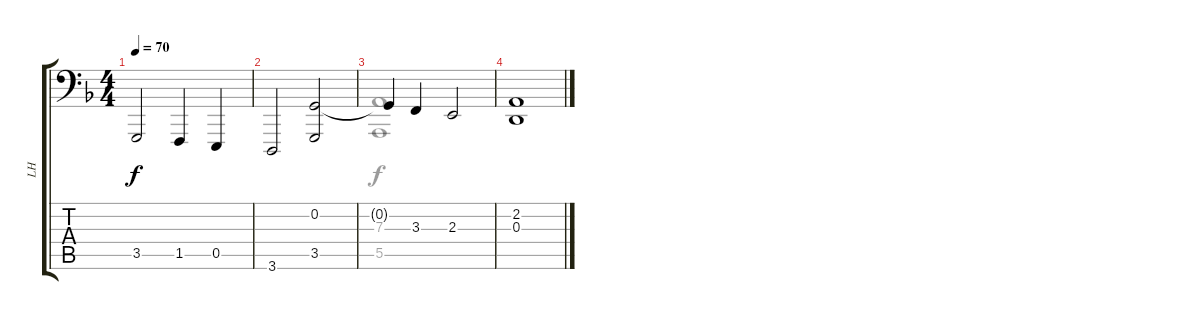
\track ("LH" "LH") {instrument brightacousticpiano}
\staff {score tabs}
\tuning (B2 G2 D2 A1 E1 B0) {hide}
\voice
\ts (4 4)
\tempo 70
\clef f4
\ks f
3.5.2{dy f} 1.5.4 0.5.4 |
3.6.2 (0.2 3.5).2 |
0.2{t}.4 3.3.4 2.3.2 |
(2.2 0.3).1
\voice
\clef f4
\ottava regular
\simile none
\ks f
|
|
(7.3 5.5).1 |
